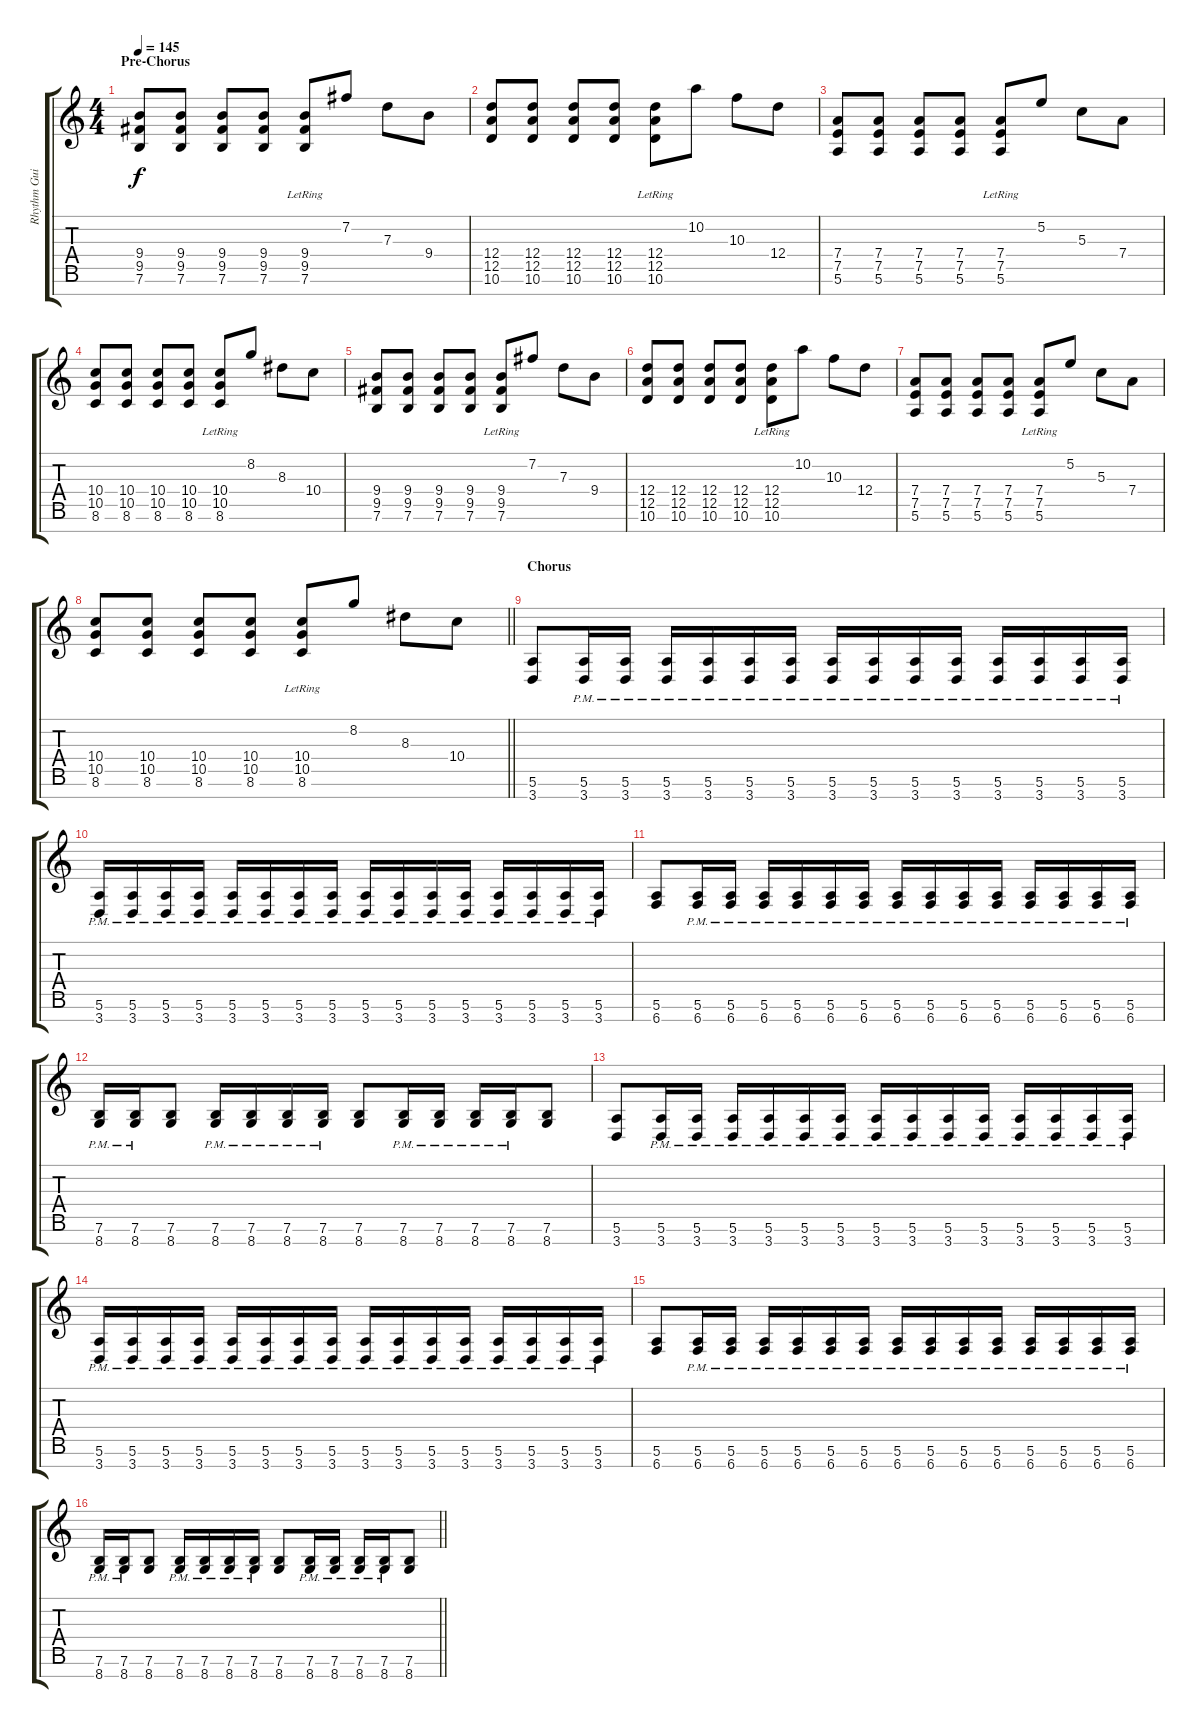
\track ("Rhythm Guitar 1" "Rhythm Gui") {instrument distortionguitar}
\staff {score tabs}
\tuning (E4 B3 G3 D3 A2 E2 B1) {hide}
\ts (4 4)
\section ("" "Pre-Chorus")
\tempo 145
\clef g2
\ks c
(9.4 9.5 7.6).8{dy f} (9.4 9.5 7.6).8 (9.4 9.5 7.6).8 (9.4 9.5 7.6).8 (9.4{lr} 9.5{lr} 7.6{lr}).8 7.2.8 7.3.8 9.4.8 |
(12.4 12.5 10.6).8 (12.4 12.5 10.6).8 (12.4 12.5 10.6).8 (12.4 12.5 10.6).8 (12.4{lr} 12.5{lr} 10.6{lr}).8 10.2.8 10.3.8 12.4.8 |
(7.4 7.5 5.6).8 (7.4 7.5 5.6).8 (7.4 7.5 5.6).8 (7.4 7.5 5.6).8 (7.4{lr} 7.5{lr} 5.6{lr}).8 5.2.8 5.3.8 7.4.8 |
(10.4 10.5 8.6).8 (10.4 10.5 8.6).8 (10.4 10.5 8.6).8 (10.4 10.5 8.6).8 (10.4{lr} 10.5{lr} 8.6{lr}).8 8.2.8 8.3.8 10.4.8 |
(9.4 9.5 7.6).8 (9.4 9.5 7.6).8 (9.4 9.5 7.6).8 (9.4 9.5 7.6).8 (9.4{lr} 9.5{lr} 7.6{lr}).8 7.2.8 7.3.8 9.4.8 |
(12.4 12.5 10.6).8 (12.4 12.5 10.6).8 (12.4 12.5 10.6).8 (12.4 12.5 10.6).8 (12.4{lr} 12.5{lr} 10.6{lr}).8 10.2.8 10.3.8 12.4.8 |
(7.4 7.5 5.6).8 (7.4 7.5 5.6).8 (7.4 7.5 5.6).8 (7.4 7.5 5.6).8 (7.4{lr} 7.5{lr} 5.6{lr}).8 5.2.8 5.3.8 7.4.8 |
\barLineRight lightlight
(10.4 10.5 8.6).8 (10.4 10.5 8.6).8 (10.4 10.5 8.6).8 (10.4 10.5 8.6).8 (10.4{lr} 10.5{lr} 8.6{lr}).8 8.2.8 8.3.8 10.4.8 |
\section ("" "Chorus")
(5.6 3.7).8 (5.6{pm} 3.7{pm}).16 (5.6{pm} 3.7{pm}).16 (5.6{pm} 3.7{pm}).16 (5.6{pm} 3.7{pm}).16 (5.6{pm} 3.7{pm}).16 (5.6{pm} 3.7{pm}).16 (5.6{pm} 3.7{pm}).16 (5.6{pm} 3.7{pm}).16 (5.6{pm} 3.7{pm}).16 (5.6{pm} 3.7{pm}).16 (5.6{pm} 3.7{pm}).16 (5.6{pm} 3.7{pm}).16 (5.6{pm} 3.7{pm}).16 (5.6{pm} 3.7{pm}).16 |
(5.6{pm} 3.7{pm}).16 (5.6{pm} 3.7{pm}).16 (5.6{pm} 3.7{pm}).16 (5.6{pm} 3.7{pm}).16 (5.6{pm} 3.7{pm}).16 (5.6{pm} 3.7{pm}).16 (5.6{pm} 3.7{pm}).16 (5.6{pm} 3.7{pm}).16 (5.6{pm} 3.7{pm}).16 (5.6{pm} 3.7{pm}).16 (5.6{pm} 3.7{pm}).16 (5.6{pm} 3.7{pm}).16 (5.6{pm} 3.7{pm}).16 (5.6{pm} 3.7{pm}).16 (5.6{pm} 3.7{pm}).16 (5.6{pm} 3.7{pm}).16 |
(5.6 6.7).8 (5.6 6.7{pm}).16 (5.6 6.7{pm}).16 (5.6 6.7{pm}).16 (5.6 6.7{pm}).16 (5.6 6.7{pm}).16 (5.6 6.7{pm}).16 (5.6 6.7{pm}).16 (5.6 6.7{pm}).16 (5.6 6.7{pm}).16 (5.6 6.7{pm}).16 (5.6 6.7{pm}).16 (5.6 6.7{pm}).16 (5.6 6.7{pm}).16 (5.6 6.7{pm}).16 |
(7.6{pm} 8.7{pm}).16 (7.6{pm} 8.7{pm}).16 (7.6 8.7).8 (7.6{pm} 8.7{pm}).16 (7.6{pm} 8.7{pm}).16 (7.6{pm} 8.7{pm}).16 (7.6{pm} 8.7{pm}).16 (7.6 8.7).8 (7.6{pm} 8.7{pm}).16 (7.6{pm} 8.7{pm}).16 (7.6{pm} 8.7{pm}).16 (7.6{pm} 8.7{pm}).16 (7.6 8.7).8 |
(5.6 3.7).8 (5.6{pm} 3.7{pm}).16 (5.6{pm} 3.7{pm}).16 (5.6{pm} 3.7{pm}).16 (5.6{pm} 3.7{pm}).16 (5.6{pm} 3.7{pm}).16 (5.6{pm} 3.7{pm}).16 (5.6{pm} 3.7{pm}).16 (5.6{pm} 3.7{pm}).16 (5.6{pm} 3.7{pm}).16 (5.6{pm} 3.7{pm}).16 (5.6{pm} 3.7{pm}).16 (5.6{pm} 3.7{pm}).16 (5.6{pm} 3.7{pm}).16 (5.6{pm} 3.7{pm}).16 |
(5.6{pm} 3.7{pm}).16 (5.6{pm} 3.7{pm}).16 (5.6{pm} 3.7{pm}).16 (5.6{pm} 3.7{pm}).16 (5.6{pm} 3.7{pm}).16 (5.6{pm} 3.7{pm}).16 (5.6{pm} 3.7{pm}).16 (5.6{pm} 3.7{pm}).16 (5.6{pm} 3.7{pm}).16 (5.6{pm} 3.7{pm}).16 (5.6{pm} 3.7{pm}).16 (5.6{pm} 3.7{pm}).16 (5.6{pm} 3.7{pm}).16 (5.6{pm} 3.7{pm}).16 (5.6{pm} 3.7{pm}).16 (5.6{pm} 3.7{pm}).16 |
(5.6 6.7).8 (5.6 6.7{pm}).16 (5.6 6.7{pm}).16 (5.6 6.7{pm}).16 (5.6 6.7{pm}).16 (5.6 6.7{pm}).16 (5.6 6.7{pm}).16 (5.6 6.7{pm}).16 (5.6 6.7{pm}).16 (5.6 6.7{pm}).16 (5.6 6.7{pm}).16 (5.6 6.7{pm}).16 (5.6 6.7{pm}).16 (5.6 6.7{pm}).16 (5.6 6.7{pm}).16 |
\barLineRight lightlight
(7.6{pm} 8.7{pm}).16 (7.6{pm} 8.7{pm}).16 (7.6 8.7).8 (7.6{pm} 8.7{pm}).16 (7.6{pm} 8.7{pm}).16 (7.6{pm} 8.7{pm}).16 (7.6{pm} 8.7{pm}).16 (7.6 8.7).8 (7.6{pm} 8.7{pm}).16 (7.6{pm} 8.7{pm}).16 (7.6{pm} 8.7{pm}).16 (7.6{pm} 8.7{pm}).16 (7.6 8.7).8
